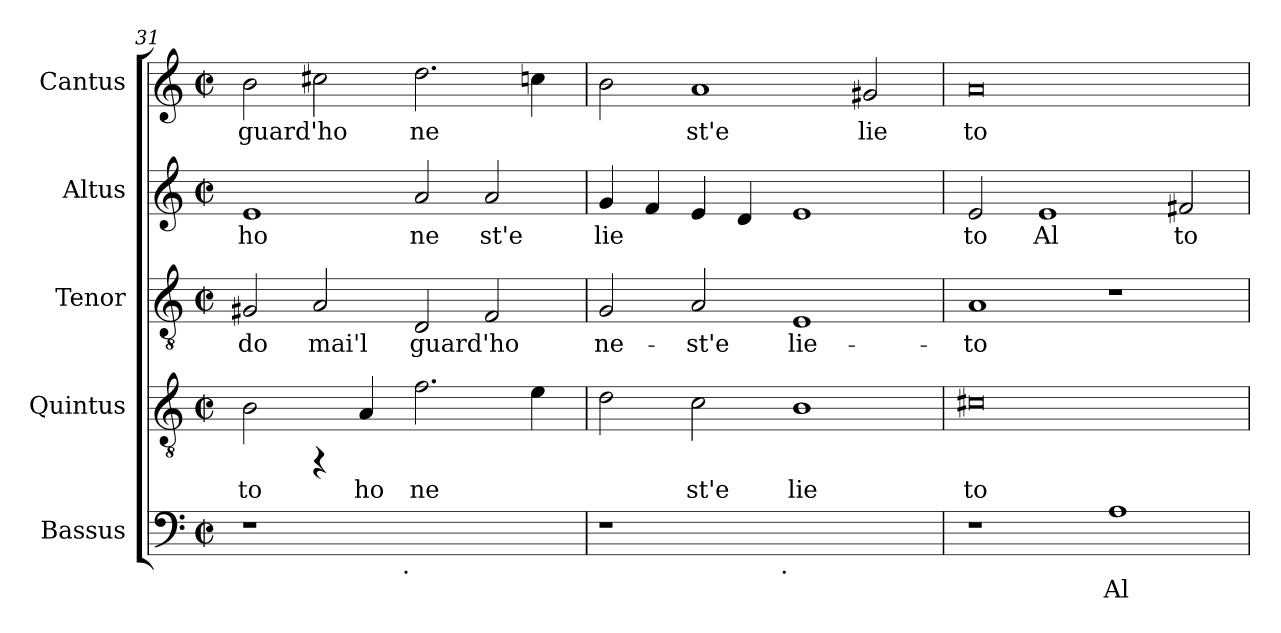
**kern	**text	**kern	**text	**kern	**text	**kern	**text	**kern	**text
*part5	*part5	*part4	*part4	*part3	*part3	*part2	*part2	*part1	*part1
*staff5	*staff5	*staff4	*staff4	*staff3	*staff3	*staff2	*staff2	*staff1	*staff1
*I"Bassus	*	*I"Quintus	*	*I"Tenor	*	*I"Altus	*	*I"Cantus	*
!!LO:PB:g=z
*clefF4	*	*clefGv2	*	*clefGv2	*	*clefG2	*	*clefG2	*
*k[]	*	*k[]	*	*k[]	*	*k[]	*	*k[]	*
*C:	*	*C:	*	*C:	*	*C:	*	*C:	*
*M2/2	*	*M2/2	*	*M2/2	*	*M2/2	*	*M2/2	*
*met(c|)	*	*met(c|)	*	*met(c|)	*	*met(c|)	*	*met(c|)	*
=31	=31	=31	=31	=31	=31	=31	=31	=31	=31
!	!	!	!LO:LY:b:cj	!	!LO:LY:b:cj	!	!LO:LY:b	!	!LO:LY:b:cj
*^	*	*	*	*	*	*	*	*	*
1r	2ryy	.	2B\	-to	2G#X/	do	1e	ho	2b\	guard'ho
!	!	!	!	!	!	!LO:LY:b:cj	!	!	!	!LO:LY:b:cj
.	4...ryy	.	4rFF	.	2A/	mai'l	.	.	2cc#X\	.
!	!	!	!	!LO:LY:b:cj	!	!	!	!	!	!
.	.	.	4A/	ho	.	.	.	.	.	.
!	!LO:TX:b:t=.	!	!	!	!	!	!	!	!	!
.	1ryy	.	.	.	.	.	.	.	.	.
!	!	!	!	!LO:LY:b:cj	!	!LO:LY:b:cj	!	!LO:LY:b	!	!LO:LY:b:cj
1ryy	.	.	2.f\	ne	2D/	guard'ho-	2a/	ne	2.dd\	ne
!	!	!	!	!	!	!LO:LY:b:cj	!	!LO:LY:b	!	!
.	.	.	.	.	2F/	--	2a/	st'e	.	.
!	!	!	!	!LO:LY:b:cj	!	!	!	!	!	!LO:LY:b:cj
.	.	.	4e\	.	.	.	.	.	4ccn\	.
.	32ryy	.	.	.	.	.	.	.	.	.
=32	=32	=32	=32	=32	=32	=32	=32	=32	=32	=32
!	!	!	!	!LO:LY:b:cj	!	!LO:LY:b:cj	!	!LO:LY:b	!	!LO:LY:b:cj
1r	2ryy	.	2d\	.	2G/	-ne-	4g/	lie	2b\	.
!	!	!	!	!	!	!	!	!LO:LY:b	!	!
.	.	.	.	.	.	.	4f/	.	.	.
!	!	!	!	!LO:LY:b:cj	!	!LO:LY:b:cj	!	!LO:LY:b	!	!LO:LY:b:cj
.	4...ryy	.	2c\	st'e	2A/	-st'e	4e/	.	1a	st'e
!	!	!	!	!	!	!	!	!LO:LY:b	!	!
.	.	.	.	.	.	.	4d/	.	.	.
!	!LO:TX:b:t=.	!	!	!	!	!	!	!	!	!
.	1ryy	.	.	.	.	.	.	.	.	.
!	!	!	!	!LO:LY:b:cj	!	!LO:LY:b:cj	!	!LO:LY:b	!	!
1ryy	.	.	1B	lie	1E	lie-	1e	.	.	.
!	!	!	!	!	!	!	!	!	!	!LO:LY:b:cj
.	.	.	.	.	.	.	.	.	2g#X/	lie
.	32ryy	.	.	.	.	.	.	.	.	.
=33	=33	=33	=33	=33	=33	=33	=33	=33	=33	=33
!	!	!	!	!LO:LY:b:cj	!	!LO:LY:b:cj	!	!LO:LY:b	!	!LO:LY:b:cj
*v	*v	*	*	*	*	*	*	*	*	*
1r	.	0c#X	to	1A	-to	2e/	to	0a	to
!	!	!	!	!	!	!	!LO:LY:b	!	!
.	.	.	.	.	.	1e	Al	.	.
!	!LO:LY:b:cj	!	!	!	!	!	!	!	!
1A	Al	.	.	1r	.	.	.	.	.
!	!	!	!	!	!	!	!LO:LY:b	!	!
.	.	.	.	.	.	2f#X/	to	.	.
=	=	=	=	=	=	=	=	=	=
*-	*-	*-	*-	*-	*-	*-	*-	*-	*-
